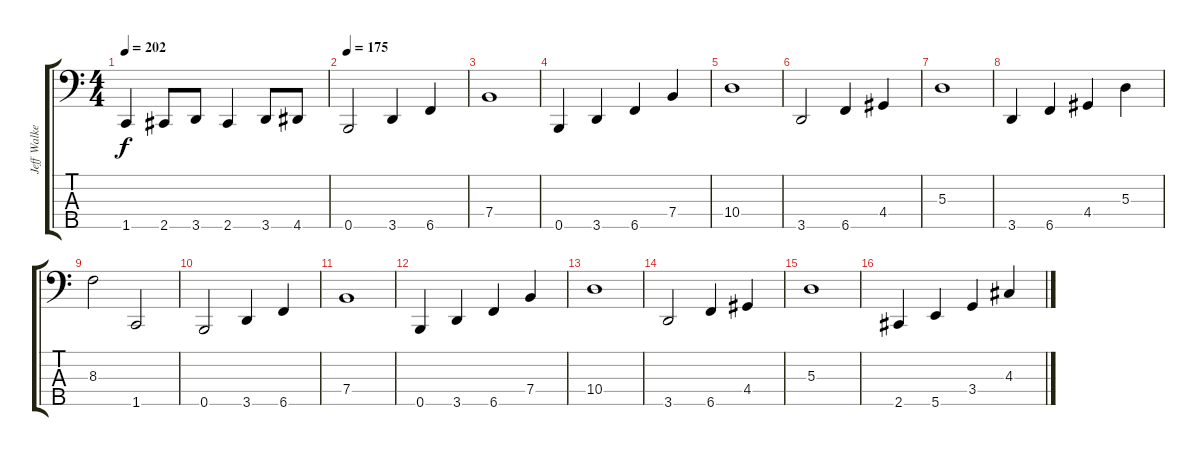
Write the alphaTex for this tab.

\track ("Jeff Walker" "Jeff Walke") {instrument electricbasspick}
\staff {score tabs}
\tuning (G2 D2 A1 E1 B0) {hide}
\ts (4 4)
\tempo 202
\clef f4
\ks c
1.5.4{dy f} 2.5.8 3.5.8 2.5.4 3.5.8 4.5.8 |
\tempo 175
0.5.2 3.5.4 6.5.4 |
7.4.1 |
0.5.4 3.5.4 6.5.4 7.4.4 |
10.4.1 |
3.5.2 6.5.4 4.4.4 |
5.3.1 |
3.5.4 6.5.4 4.4.4 5.3.4 |
8.3.2 1.5.2 |
0.5.2 3.5.4 6.5.4 |
7.4.1 |
0.5.4 3.5.4 6.5.4 7.4.4 |
10.4.1 |
3.5.2 6.5.4 4.4.4 |
5.3.1 |
2.5.4 5.5.4 3.4.4 4.3.4
